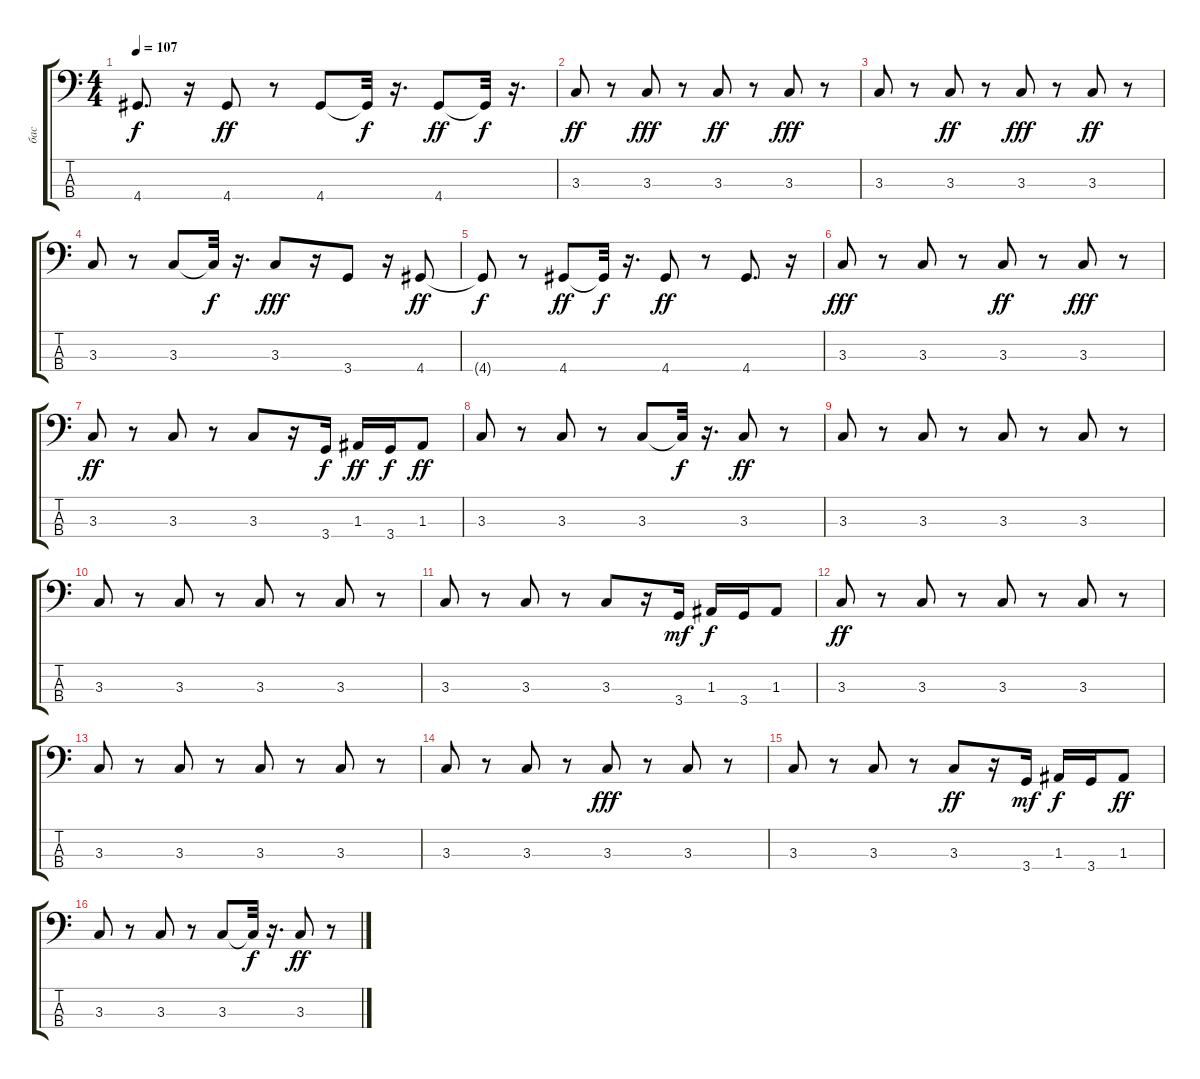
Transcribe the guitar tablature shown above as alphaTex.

\track ("бас" "бас") {instrument acousticguitarsteel}
\staff {score tabs}
\tuning (G2 D2 A1 E1) {hide}
\ts (4 4)
\tempo 107
\clef f4
\ks c
4.4{t}.8{d dy f} r.16 4.4.8{dy ff} r.8 4.4.8 4.4{t}.32{dy f} r.16{d} 4.4.8{dy ff} 4.4{t}.32{dy f} r.16{d} |
3.3.8{dy ff} r.8 3.3.8{dy fff} r.8 3.3.8{dy ff} r.8 3.3.8{dy fff} r.8 |
3.3.8 r.8 3.3.8{dy ff} r.8 3.3.8{dy fff} r.8 3.3.8{dy ff} r.8 |
3.3.8 r.8 3.3.8 3.3{t}.32{dy f} r.16{d} 3.3.8{dy fff} r.16 3.4.8 r.16 4.4.8{dy ff} |
4.4{t}.8{dy f} r.8 4.4.8{dy ff} 4.4{t}.32{dy f} r.16{d} 4.4.8{dy ff} r.8 4.4.8{d} r.16 |
3.3.8{dy fff} r.8 3.3.8 r.8 3.3.8{dy ff} r.8 3.3.8{dy fff} r.8 |
3.3.8{dy ff} r.8 3.3.8 r.8 3.3.8 r.16 3.4.16{dy f} 1.3.16{dy ff} 3.4.16{dy f} 1.3.8{dy ff} |
3.3.8 r.8 3.3.8 r.8 3.3.8 3.3{t}.32{dy f} r.16{d} 3.3.8{dy ff} r.8 |
3.3.8 r.8 3.3.8 r.8 3.3.8 r.8 3.3.8 r.8 |
3.3.8 r.8 3.3.8 r.8 3.3.8 r.8 3.3.8 r.8 |
3.3.8 r.8 3.3.8 r.8 3.3.8 r.16 3.4.16{dy mf} 1.3.16{dy f} 3.4.16 1.3.8 |
3.3.8{dy ff} r.8 3.3.8 r.8 3.3.8 r.8 3.3.8 r.8 |
3.3.8 r.8 3.3.8 r.8 3.3.8 r.8 3.3.8 r.8 |
3.3.8 r.8 3.3.8 r.8 3.3.8{dy fff} r.8 3.3.8 r.8 |
3.3.8 r.8 3.3.8 r.8 3.3.8{dy ff} r.16 3.4.16{dy mf} 1.3.16{dy f} 3.4.16 1.3.8{dy ff} |
3.3.8 r.8 3.3.8 r.8 3.3.8 3.3{t}.32{dy f} r.16{d} 3.3.8{dy ff} r.8
